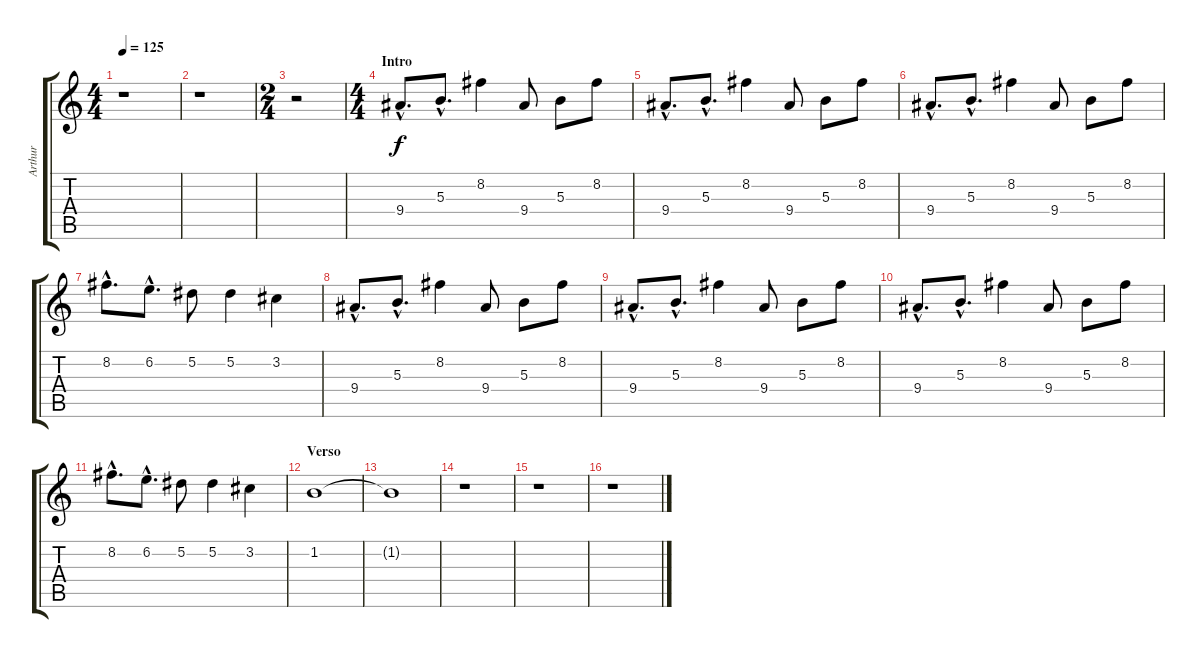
\track ("Arthur" "Arthur") {instrument distortionguitar}
\staff {score tabs}
\tuning (Eb4 Bb3 Gb3 Db3 Ab2 Eb2) {hide}
\ts (4 4)
\tempo 125
\clef g2
\ks c
r.1{dy f instrument distortionguitar} |
r.1 |
\ts (2 4)
r.2 |
\ts (4 4)
\section ("" "Intro")
9.4{hac}.8{d} 5.3{hac}.8{d} 8.2.4 9.4.8 5.3.8 8.2.8 |
9.4{hac}.8{d} 5.3{hac}.8{d} 8.2.4 9.4.8 5.3.8 8.2.8 |
9.4{hac}.8{d} 5.3{hac}.8{d} 8.2.4 9.4.8 5.3.8 8.2.8 |
8.2{hac}.8{d} 6.2{hac}.8{d} 5.2.8 5.2.4 3.2.4 |
9.4{hac}.8{d} 5.3{hac}.8{d} 8.2.4 9.4.8 5.3.8 8.2.8 |
9.4{hac}.8{d} 5.3{hac}.8{d} 8.2.4 9.4.8 5.3.8 8.2.8 |
9.4{hac}.8{d} 5.3{hac}.8{d} 8.2.4 9.4.8 5.3.8 8.2.8 |
8.2{hac}.8{d} 6.2{hac}.8{d} 5.2.8 5.2.4 3.2.4 |
\section ("" "Verso")
1.2.1{volume 5} |
1.2{t}.1 |
r.1 |
r.1 |
r.1
